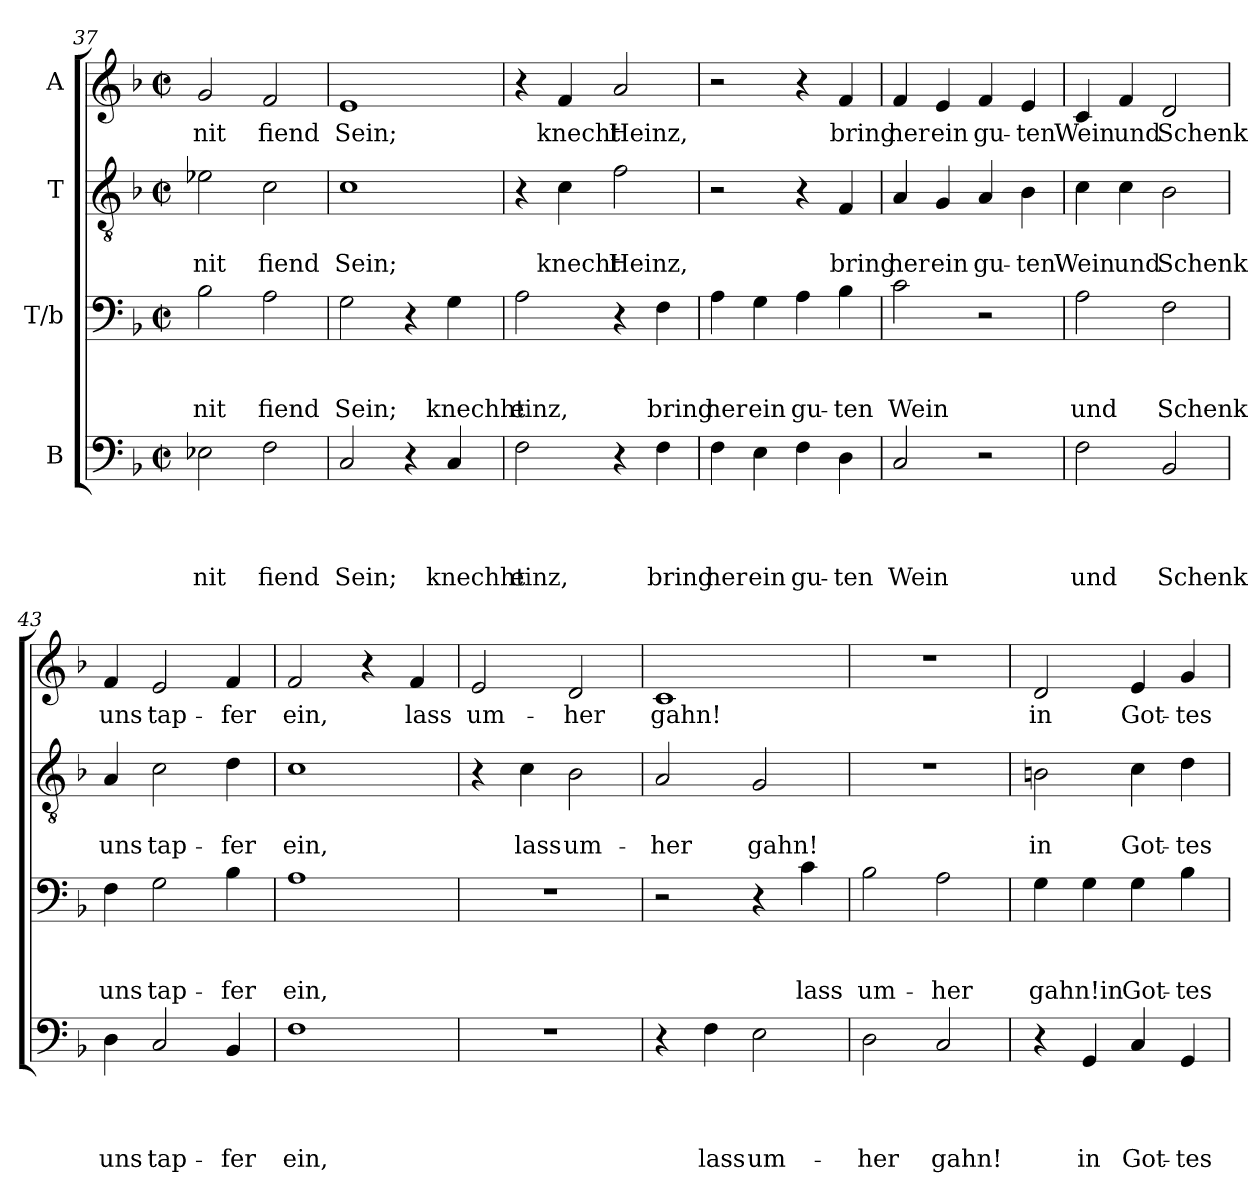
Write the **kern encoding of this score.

**kern	**text	**text	**text	**text	**kern	**text	**text	**text	**kern	**text	**text	**kern	**text
*part4	*part4	*part4	*part4	*part4	*part3	*part3	*part3	*part3	*part2	*part2	*part2	*part1	*part1
*staff4	*staff4	*staff4	*staff4	*staff4	*staff3	*staff3	*staff3	*staff3	*staff2	*staff2	*staff2	*staff1	*staff1
*I"B	*	*	*	*	*I"T/b	*	*	*	*I"T	*	*	*I"A	*
*clefF4	*	*	*	*	*clefF4	*	*	*	*clefGv2	*	*	*clefG2	*
*k[b-]	*	*	*	*	*k[b-]	*	*	*	*k[b-]	*	*	*k[b-]	*
*F:	*	*	*	*	*F:	*	*	*	*F:	*	*	*F:	*
*M2/2	*	*	*	*	*M2/2	*	*	*	*M2/2	*	*	*M2/2	*
*met(c|)	*	*	*	*	*met(c|)	*	*	*	*met(c|)	*	*	*met(c|)	*
=37	=37	=37	=37	=37	=37	=37	=37	=37	=37	=37	=37	=37	=37
!	!	!	!	!LO:LY:b	!	!	!	!LO:LY:b	!	!	!LO:LY:b	!	!LO:LY:b
2E-X\	.	.	.	nit	2B-\	.	.	nit	2e-X\	.	nit	2g/	nit
!	!	!	!	!LO:LY:b	!	!	!	!LO:LY:b	!	!	!LO:LY:b	!	!LO:LY:b
2F\	.	.	.	fiend	2A\	.	.	fiend	2c\	.	fiend	2f/	fiend
=38	=38	=38	=38	=38	=38	=38	=38	=38	=38	=38	=38	=38	=38
!	!	!	!	!LO:LY:b	!	!	!	!LO:LY:b	!	!	!LO:LY:b	!	!LO:LY:b
2C/	.	.	.	Sein;	2G\	.	.	Sein;	1c	.	Sein;	1e	Sein;
4r	.	.	.	.	4r	.	.	.	.	.	.	.	.
!	!	!	!	!LO:LY:b	!	!	!	!LO:LY:b	!	!	!	!	!
4C/	.	.	.	knechht	4G\	.	.	knechht	.	.	.	.	.
=39	=39	=39	=39	=39	=39	=39	=39	=39	=39	=39	=39	=39	=39
!	!	!	!	!LO:LY:b	!	!	!	!LO:LY:b	!	!	!	!	!
2F\	.	.	.	einz,	2A\	.	.	einz,	4r	.	.	4r	.
!	!	!	!	!	!	!	!	!	!	!	!LO:LY:b	!	!LO:LY:b
.	.	.	.	.	.	.	.	.	4c\	.	knecht	4f/	knecht
!	!	!	!	!	!	!	!	!	!	!	!LO:LY:b	!	!LO:LY:b
4r	.	.	.	.	4r	.	.	.	2f\	.	Heinz,	2a/	Heinz,
!	!	!	!	!LO:LY:b	!	!	!	!LO:LY:b	!	!	!	!	!
4F\	.	.	.	bring	4F\	.	.	bring	.	.	.	.	.
=40	=40	=40	=40	=40	=40	=40	=40	=40	=40	=40	=40	=40	=40
!	!	!	!	!LO:LY:b	!	!	!	!LO:LY:b	!	!	!	!	!
4F\	.	.	.	her	4A\	.	.	her	2r	.	.	2r	.
!	!	!	!	!LO:LY:b	!	!	!	!LO:LY:b	!	!	!	!	!
4E\	.	.	.	ein	4G\	.	.	ein	.	.	.	.	.
!	!	!	!	!LO:LY:b	!	!	!	!LO:LY:b	!	!	!	!	!
4F\	.	.	.	gu-	4A\	.	.	gu-	4r	.	.	4r	.
!	!	!	!	!LO:LY:b:rj	!	!	!	!LO:LY:b:rj	!	!	!LO:LY:b	!	!LO:LY:b
4D\	.	.	.	-ten	4B-\	.	.	-ten	4F/	.	bring	4f/	bring
=41	=41	=41	=41	=41	=41	=41	=41	=41	=41	=41	=41	=41	=41
!	!	!	!	!LO:LY:b	!	!	!	!LO:LY:b	!	!	!LO:LY:b	!	!LO:LY:b
2C/	.	.	.	Wein	2c\	.	.	Wein	4A/	.	her	4f/	her
!	!	!	!	!	!	!	!	!	!	!	!LO:LY:b	!	!LO:LY:b
.	.	.	.	.	.	.	.	.	4G/	.	ein	4e/	ein
!	!	!	!	!	!	!	!	!	!	!	!LO:LY:b	!	!LO:LY:b
2r	.	.	.	.	2r	.	.	.	4A/	.	gu-	4f/	gu-
!	!	!	!	!	!	!	!	!	!	!	!LO:LY:b:rj	!	!LO:LY:b:rj
.	.	.	.	.	.	.	.	.	4B-\	.	-ten	4e/	-ten
!!LO:LB:g=z
=42	=42	=42	=42	=42	=42	=42	=42	=42	=42	=42	=42	=42	=42
!	!	!	!	!LO:LY:b	!	!	!	!LO:LY:b	!	!	!LO:LY:b	!	!LO:LY:b
2F\	.	.	.	und	2A\	.	.	und	4c\	.	Wein	4c/	Wein
!	!	!	!	!	!	!	!	!	!	!	!LO:LY:b	!	!LO:LY:b
.	.	.	.	.	.	.	.	.	4c\	.	und	4f/	und
!	!	!	!	!LO:LY:b	!	!	!	!LO:LY:b	!	!	!LO:LY:b	!	!LO:LY:b
2BB-/	.	.	.	Schenk	2F\	.	.	Schenk	2B-\	.	Schenk	2d/	Schenk
=43	=43	=43	=43	=43	=43	=43	=43	=43	=43	=43	=43	=43	=43
!	!	!	!	!LO:LY:b	!	!	!	!LO:LY:b	!	!	!LO:LY:b	!	!LO:LY:b
4D\	.	.	.	uns	4F\	.	.	uns	4A/	.	uns	4f/	uns
!	!	!	!	!LO:LY:b	!	!	!	!LO:LY:b	!	!	!LO:LY:b	!	!LO:LY:b
2C/	.	.	.	tap-	2G\	.	.	tap-	2c\	.	tap-	2e/	tap-
!	!	!	!	!LO:LY:b	!	!	!	!LO:LY:b	!	!	!LO:LY:b	!	!LO:LY:b
4BB-/	.	.	.	-fer	4B-\	.	.	-fer	4d\	.	-fer	4f/	-fer
=44	=44	=44	=44	=44	=44	=44	=44	=44	=44	=44	=44	=44	=44
!	!	!	!	!LO:LY:b	!	!	!	!LO:LY:b	!	!	!LO:LY:b	!	!LO:LY:b
1F	.	.	.	ein,	1A	.	.	ein,	1c	.	ein,	2f/	ein,
.	.	.	.	.	.	.	.	.	.	.	.	4r	.
!	!	!	!	!	!	!	!	!	!	!	!	!	!LO:LY:b
.	.	.	.	.	.	.	.	.	.	.	.	4f/	lass
=45	=45	=45	=45	=45	=45	=45	=45	=45	=45	=45	=45	=45	=45
!	!	!	!	!	!	!	!	!	!	!	!	!	!LO:LY:b
1r	.	.	.	.	1r	.	.	.	4r	.	.	2e/	um-
!	!	!	!	!	!	!	!	!	!	!	!LO:LY:b	!	!
.	.	.	.	.	.	.	.	.	4c\	.	lass	.	.
!	!	!	!	!	!	!	!	!	!	!	!LO:LY:b	!	!LO:LY:b
.	.	.	.	.	.	.	.	.	2B-\	.	um-	2d/	-her
=46	=46	=46	=46	=46	=46	=46	=46	=46	=46	=46	=46	=46	=46
!	!	!	!	!	!	!	!	!	!	!	!LO:LY:b	!	!LO:LY:b
4r	.	.	.	.	2r	.	.	.	2A/	.	-her	1c	gahn!
!	!	!	!	!LO:LY:b	!	!	!	!	!	!	!	!	!
4F\	.	.	.	lass	.	.	.	.	.	.	.	.	.
!	!	!	!	!LO:LY:b	!	!	!	!	!	!	!LO:LY:b	!	!
2E\	.	.	.	um-	4r	.	.	.	2G/	.	gahn!	.	.
!	!	!	!	!	!	!	!	!LO:LY:b	!	!	!	!	!
.	.	.	.	.	4c\	.	.	lass	.	.	.	.	.
=47	=47	=47	=47	=47	=47	=47	=47	=47	=47	=47	=47	=47	=47
!	!	!	!	!LO:LY:b	!	!	!	!LO:LY:b	!	!	!	!	!
2D\	.	.	.	-her	2B-\	.	.	um-	1r	.	.	1r	.
!	!	!	!	!LO:LY:b	!	!	!	!LO:LY:b	!	!	!	!	!
2C/	.	.	.	gahn!	2A\	.	.	-her	.	.	.	.	.
=48	=48	=48	=48	=48	=48	=48	=48	=48	=48	=48	=48	=48	=48
!	!	!	!	!	!	!	!	!LO:LY:b	!	!	!LO:LY:b	!	!LO:LY:b
4r	.	.	.	.	4G\	.	.	gahn!in	2Bn\	.	in	2d/	in
!	!	!	!	!LO:LY:b	!	!	!	!	!	!	!	!	!
4GG/	.	.	.	in	4G\	.	.	.	.	.	.	.	.
!	!	!	!	!LO:LY:b	!	!	!	!LO:LY:b	!	!	!LO:LY:b	!	!LO:LY:b
4C/	.	.	.	Got-	4G\	.	.	Got-	4c\	.	Got-	4e/	Got-
!	!	!	!	!LO:LY:b:rj	!	!	!	!LO:LY:b:rj	!	!	!LO:LY:b:rj	!	!LO:LY:b:rj
4GG/	.	.	.	-tes	4B-\	.	.	-tes	4d\	.	-tes	4g/	-tes
=	=	=	=	=	=	=	=	=	=	=	=	=	=
*-	*-	*-	*-	*-	*-	*-	*-	*-	*-	*-	*-	*-	*-
